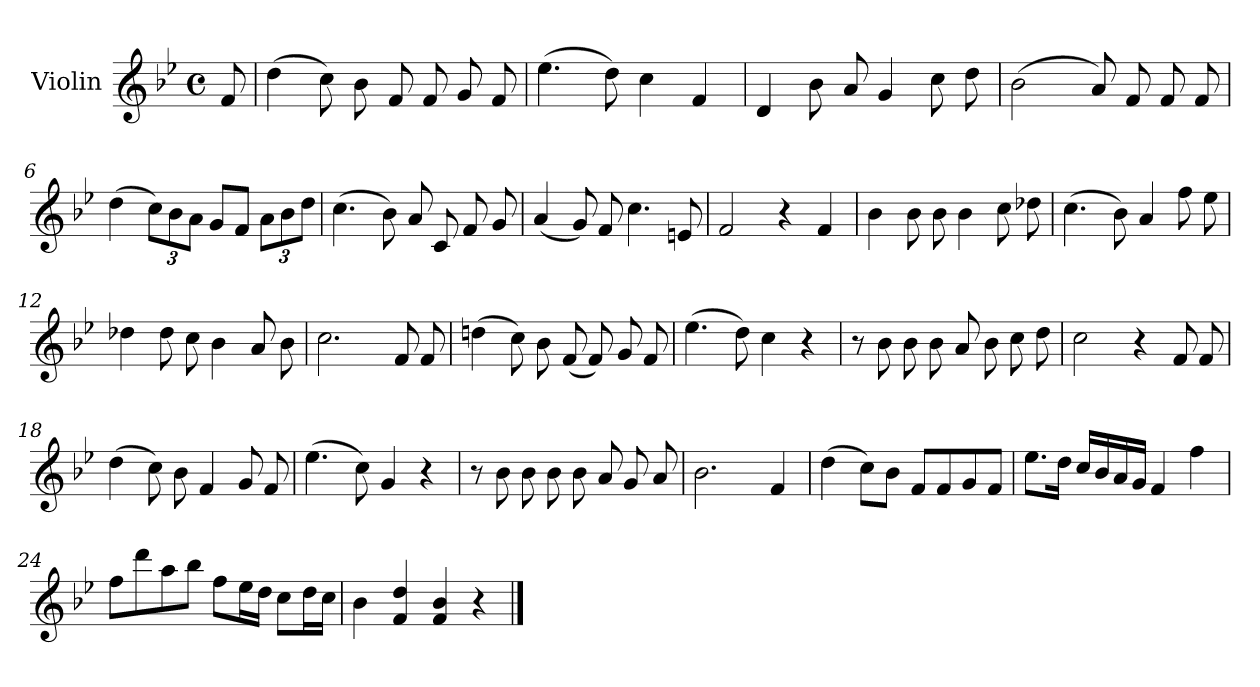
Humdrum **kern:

**kern	**dynam
*part1	*part1
*staff1	*staff1
*I"Violin	*
*I'Vln.	*
*clefG2	*
*k[b-e-]	*
*M4/4	*
*met(c)	*
=1	=1
8f	Andante
=2	=2
(4dd	.
8cc)	.
8b-	.
8f	.
8f	.
8g	.
8f	.
=3	=3
(4.ee-	.
8dd)	.
4cc	.
4f	.
=4	=4
4d	.
8b-	.
8a	.
4g	.
8cc	.
8dd	.
=5	=5
(2b-	.
8a)	.
8f	.
8f	.
8f	.
!!LO:LB:g=z
=6	=6
(4dd	.
12ccL)	.
12b-	.
12aJ	.
8gL	.
8fJ	.
12aL	.
12b-	.
12ddJ	.
=7	=7
(4.cc	.
8b-)	.
8a	.
8c	.
8f	.
8g	.
=8	=8
(4a	.
8g)	.
8f	.
4.cc	.
8en	.
=9	=9
2f	.
4r	.
4f	.
=10	=10
4b-	.
8b-	.
8b-	.
4b-	.
8cc	.
8dd-X	.
!!LO:LB:g=z
=11	=11
(4.cc	.
8b-)	.
4a	.
8ff	.
8ee-	.
=12	=12
4dd-X	.
8dd-	.
8cc	.
4b-	.
8a	.
8b-	.
=13	=13
2.cc	.
8f	.
8f	.
=14	=14
(4ddn	.
8cc)	.
8b-	.
(8f	.
8f)	.
8g	.
8f	.
=15	=15
(4.ee-	.
8dd)	.
4cc	.
4r	.
!!LO:LB:g=z
=16	=16
8r	.
8b-	.
8b-	.
8b-	.
8a	.
8b-	.
8cc	.
8dd	.
=17	=17
2cc	.
4r	.
8f	.
8f	.
=18	=18
(4dd	.
8cc)	.
8b-	.
4f	.
(8g	.
8f	.
=19	=19
(4.ee-	.
8cc)	.
4g	.
4r	.
=20	=20
8r	.
8b-	.
8b-	.
8b-	.
8b-	.
8a	.
8g	.
8a	.
!!LO:LB:g=z
=21	=21
2.b-	.
4f	.
=22	=22
(4dd	.
8ccL)	.
8b-J	.
8fL	.
8f	.
8g	.
8fJ	.
=23	=23
8.ee-L	.
16ddJk	.
16ccLL	.
16b-	.
16a	.
16gJJ	.
4f	.
4ff	.
=24	=24
8ffL	.
8ddd	.
8aa	.
8bb-J	.
8ffL	.
16ee-L	.
16ddJJ	.
8ccL	.
16ddL	.
16ccJJ	.
!!LO:LB:g=z
=25	=25
4b-	.
4f 4dd	.
4f 4b-	.
4r	.
==	==
*-	*-
